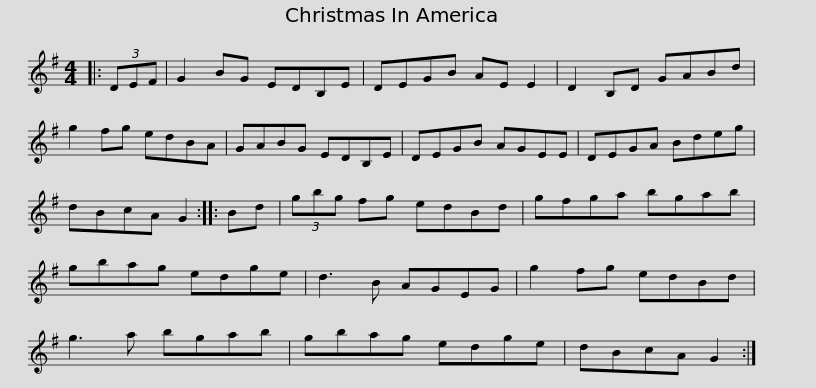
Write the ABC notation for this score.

X:1
L:1/8
M:4/4
I:linebreak $
K:G
V:1 treble
V:1
|: (3DEF | G2 BG EDB,E | DEGB AE E2 | D2 B,D GABd | g2 fg edBA | %5
 GABG EDB,E |$ DEGB AGEE | DEGA Bdeg | dBcA G2 :: Bd | %10
 (3gbg fg edBd | gfga bgab |$ gbag edge | d3 B AGEG | g2 fg edBd | %15
 g3 a bgab | gbag edge | dBcA G2 :| %18
